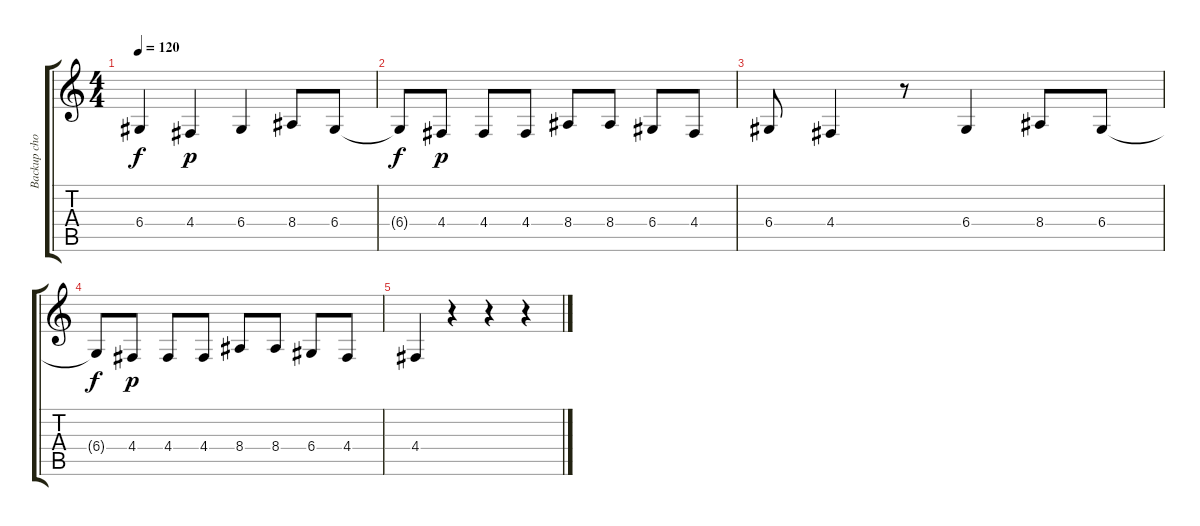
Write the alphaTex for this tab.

\track ("Backup chorus" "Backup cho") {instrument pad4choir}
\staff {score tabs}
\tuning (E4 B3 G3 D3 A2 E2) {hide}
\ts (4 4)
\tempo 120
\clef g2
\ks c
6.4.4{dy f} 4.4.4{dy p} 6.4.4 8.4.8 6.4.8 |
6.4{t}.8{dy f} 4.4.8{dy p} 4.4.8 4.4.8 8.4.8 8.4.8 6.4.8 4.4.8 |
6.4.8 4.4.4 r.8 6.4.4 8.4.8 6.4.8 |
6.4{t}.8{dy f} 4.4.8{dy p} 4.4.8 4.4.8 8.4.8 8.4.8 6.4.8 4.4.8 |
4.4.4 r.4 r.4 r.4
